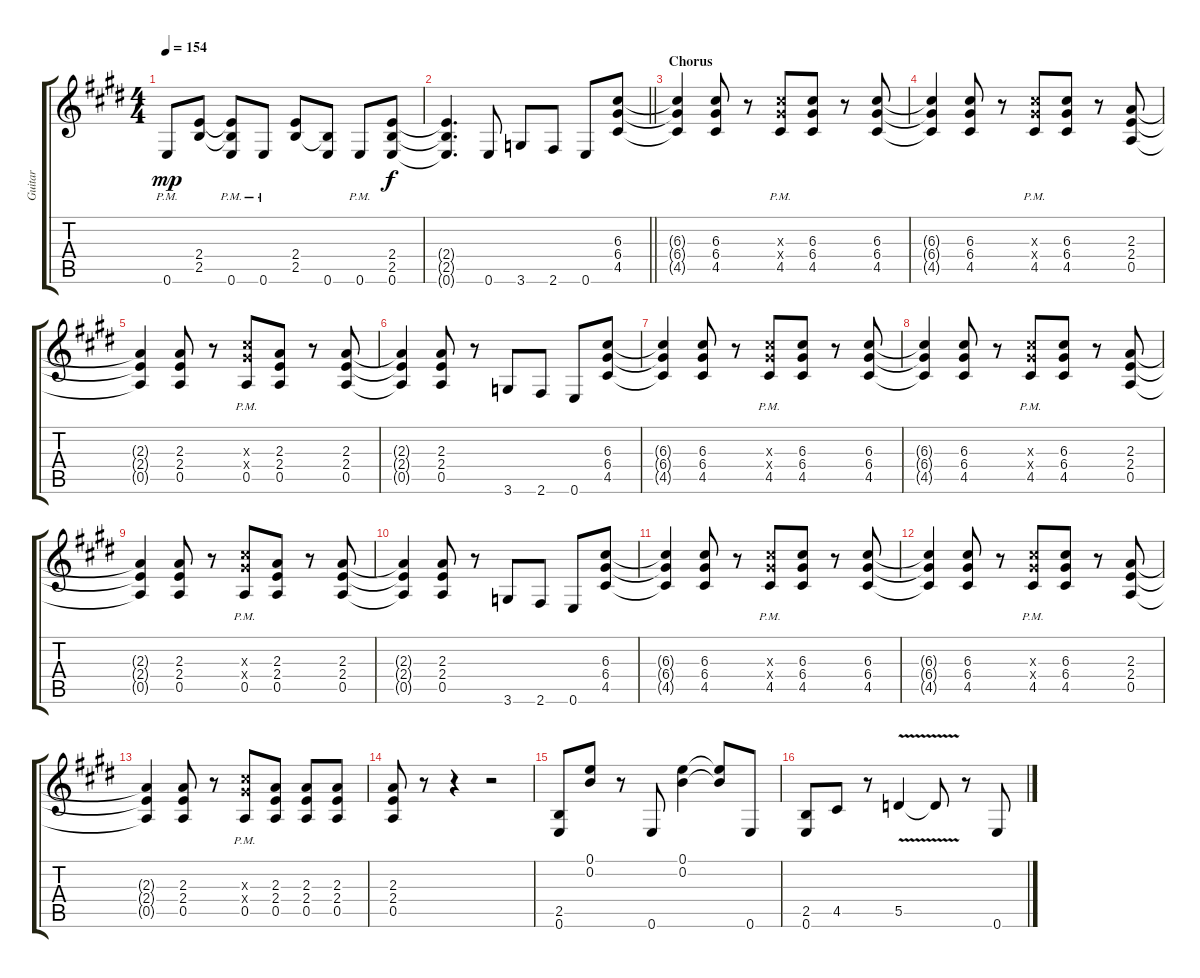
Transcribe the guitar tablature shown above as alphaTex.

\track ("Guitar" "Guitar") {instrument overdrivenguitar}
\staff {score tabs}
\tuning (E4 B3 G3 D3 A2 E2) {hide}
\ts (4 4)
\tempo 154
\clef g2
\ks e
0.6{pm}.8{dy mp} (2.4 2.5).8 (2.4{t} 2.5{t} 0.6{pm}).8 0.6{pm}.8 (2.4 2.5).8 (2.5{t} 0.6).8 0.6{pm}.8 (2.4 2.5 0.6).8{dy f} |
\barLineRight lightlight
(2.4{t} 2.5{t} 0.6{t}).4{d} 0.6.8 3.6.8 2.6.8 0.6.8 (6.3 6.4 4.5).8 |
\section ("" "Chorus")
(6.3{t} 6.4{t} 4.5{t}).4 (6.3 6.4 4.5).8 r.8 (6.3{x} 6.4{x} 4.5{pm}).8 (6.3 6.4 4.5).8 r.8 (6.3 6.4 4.5).8 |
(6.3{t} 6.4{t} 4.5{t}).4 (6.3 6.4 4.5).8 r.8 (6.3{x} 6.4{x} 4.5{pm}).8 (6.3 6.4 4.5).8 r.8 (2.3 2.4 0.5).8 |
(2.3{t} 2.4{t} 0.5{t}).4 (2.3 2.4 0.5).8 r.8 (6.3{x} 6.4{x} 0.5{pm}).8 (2.3 2.4 0.5).8 r.8 (2.3 2.4 0.5).8 |
(2.3{t} 2.4{t} 0.5{t}).4 (2.3 2.4 0.5).8 r.8 3.6.8 2.6.8 0.6.8 (6.3 6.4 4.5).8 |
(6.3{t} 6.4{t} 4.5{t}).4 (6.3 6.4 4.5).8 r.8 (6.3{x} 6.4{x} 4.5{pm}).8 (6.3 6.4 4.5).8 r.8 (6.3 6.4 4.5).8 |
(6.3{t} 6.4{t} 4.5{t}).4 (6.3 6.4 4.5).8 r.8 (6.3{x} 6.4{x} 4.5{pm}).8 (6.3 6.4 4.5).8 r.8 (2.3 2.4 0.5).8 |
(2.3{t} 2.4{t} 0.5{t}).4 (2.3 2.4 0.5).8 r.8 (6.3{x} 6.4{x} 0.5{pm}).8 (2.3 2.4 0.5).8 r.8 (2.3 2.4 0.5).8 |
(2.3{t} 2.4{t} 0.5{t}).4 (2.3 2.4 0.5).8 r.8 3.6.8 2.6.8 0.6.8 (6.3 6.4 4.5).8 |
(6.3{t} 6.4{t} 4.5{t}).4 (6.3 6.4 4.5).8 r.8 (6.3{x} 6.4{x} 4.5{pm}).8 (6.3 6.4 4.5).8 r.8 (6.3 6.4 4.5).8 |
(6.3{t} 6.4{t} 4.5{t}).4 (6.3 6.4 4.5).8 r.8 (6.3{x} 6.4{x} 4.5{pm}).8 (6.3 6.4 4.5).8 r.8 (2.3 2.4 0.5).8 |
(2.3{t} 2.4{t} 0.5{t}).4 (2.3 2.4 0.5).8 r.8 (6.3{x} 6.4{x} 0.5{pm}).8 (2.3 2.4 0.5).8 (2.3 2.4 0.5).8 (2.3 2.4 0.5).8 |
(2.3 2.4 0.5).8 r.8 r.4 r.2 |
(2.5 0.6).8 (0.1 0.2).8 r.8 0.6.8 (0.1 0.2).4 (0.1{t} 0.2{t}).8 0.6.8 |
(2.5 0.6).8 4.5.8 r.8 5.5{v}.4 5.5{t}.8 r.8 0.6.8
